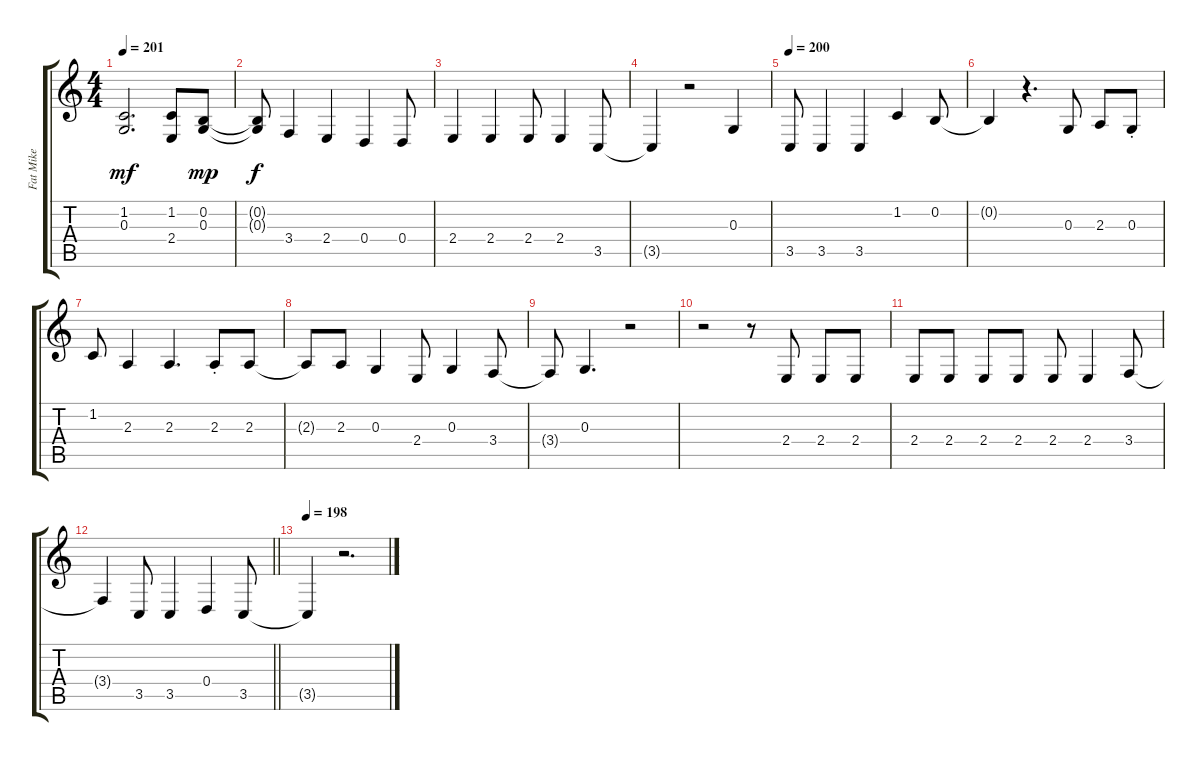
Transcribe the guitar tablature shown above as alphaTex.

\track ("Fat Mike" "Fat Mike") {instrument bassoon}
\staff {score tabs}
\tuning (E4 B3 G3 D3 A2 E2) {hide}
\ts (4 4)
\tempo 201
\clef g2
\ks c
(1.2 0.3).2{d dy mf} (1.2 2.4).8 (0.2 0.3).8{dy mp} |
(0.2{t} 0.3{t}).8{dy f} 3.4.4 2.4.4 0.4.4 0.4.8 |
2.4.4 2.4.4 2.4.8 2.4.4 3.5.8 |
3.5{t}.4 r.2 0.3.4 |
\tempo 200
3.5.8 3.5.4 3.5.4 1.2.4 0.2.8 |
0.2{t}.4 r.4{d} 0.3.8 2.3.8 0.3{st}.8 |
1.2.8 2.3.4 2.3.4{d} 2.3{st}.8 2.3.8 |
2.3{t}.8 2.3.8 0.3.4 2.4.8 0.3.4 3.4.8 |
3.4{t}.8 0.3.4{d} r.2 |
r.2 r.8 2.4.8 2.4.8 2.4.8 |
2.4.8 2.4.8 2.4.8 2.4.8 2.4.8 2.4.4 3.4.8 |
\barLineRight lightlight
3.4{t}.4 3.5.8 3.5.4 0.4.4 3.5.8 |
\section ("" "")
\tempo 198
3.5{t}.4 r.2{d}
